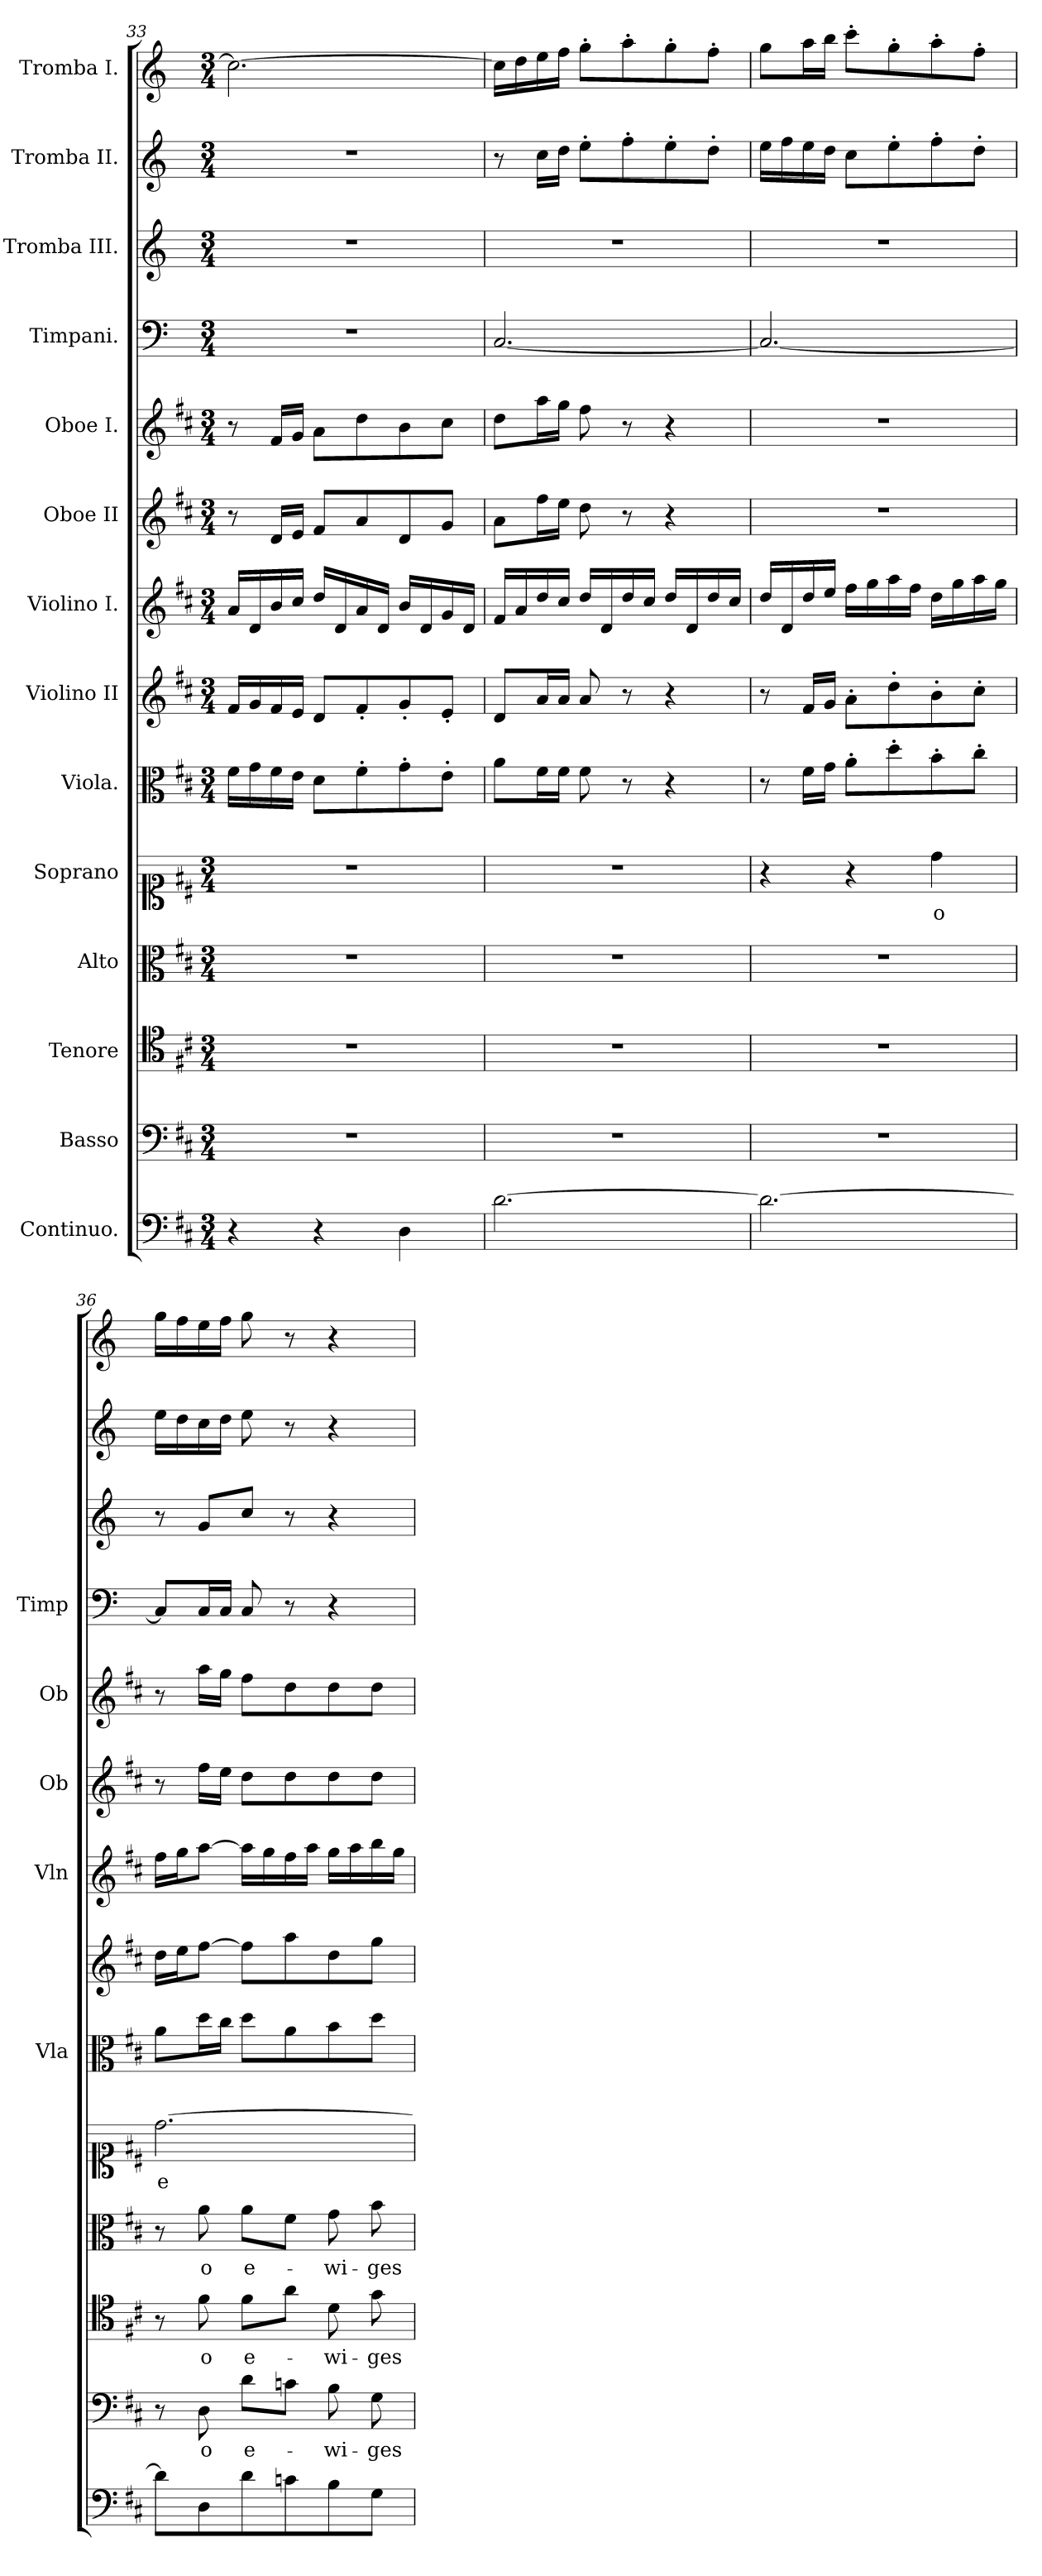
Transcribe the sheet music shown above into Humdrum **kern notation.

**kern	**kern	**text	**kern	**text	**kern	**text	**kern	**text	**kern	**kern	**kern	**kern	**kern	**kern	**kern	**kern	**kern
*part14	*part13	*part13	*part12	*part12	*part11	*part11	*part10	*part10	*part9	*part8	*part7	*part6	*part5	*part4	*part3	*part2	*part1
*staff14	*staff13	*staff13	*staff12	*staff12	*staff11	*staff11	*staff10	*staff10	*staff9	*staff8	*staff7	*staff6	*staff5	*staff4	*staff3	*staff2	*staff1
*I"Continuo.	*I"Basso	*	*I"Tenore	*	*I"Alto	*	*I"Soprano	*	*I"Viola.	*I"Violino II	*I"Violino I.	*I"Oboe II	*I"Oboe I.	*I"Timpani.	*I"Tromba III.	*I"Tromba II.	*I"Tromba I.
*	*	*	*	*	*	*	*	*	*I'Vla	*	*I'Vln	*I'Ob	*I'Ob	*I'Timp	*	*	*
*clefF4	*clefF4	*	*clefC4	*	*clefC3	*	*clefC1	*	*clefC3	*clefG2	*clefG2	*clefG2	*clefG2	*clefF4	*clefG2	*clefG2	*clefG2
*	*	*	*	*	*	*	*	*	*	*	*	*	*	*ITrd-1c-2	*ITrd-1c-2	*ITrd-1c-2	*ITrd-1c-2
*k[f#c#]	*k[f#c#]	*	*k[f#c#]	*	*k[f#c#]	*	*k[f#c#]	*	*k[f#c#]	*k[f#c#]	*k[f#c#]	*k[f#c#]	*k[f#c#]	*k[f#c#]	*k[f#c#]	*k[f#c#]	*k[f#c#]
*M3/4	*M3/4	*	*M3/4	*	*M3/4	*	*M3/4	*	*M3/4	*M3/4	*M3/4	*M3/4	*M3/4	*M3/4	*M3/4	*M3/4	*M3/4
=33	=33	=33	=33	=33	=33	=33	=33	=33	=33	=33	=33	=33	=33	=33	=33	=33	=33
4r	2.r	.	2.r	.	2.r	.	2.r	.	16f#\LL	16f#/LL	16a/LL	8r	8r	2.r	2.r	2.r	2.dd\_
.	.	.	.	.	.	.	.	.	16g\	16g/	16d/	.	.	.	.	.	.
.	.	.	.	.	.	.	.	.	16f#\	16f#/	16b/	16d/LL	16f#/LL	.	.	.	.
.	.	.	.	.	.	.	.	.	16e\JJ	16e/JJ	16cc#/JJ	16e/JJ	16g/JJ	.	.	.	.
4r	.	.	.	.	.	.	.	.	8d\L	8d/L	16dd/LL	8f#/L	8a\L	.	.	.	.
.	.	.	.	.	.	.	.	.	.	.	16d/	.	.	.	.	.	.
.	.	.	.	.	.	.	.	.	8f#'\	8f#'/	16a/	8a/	8dd\	.	.	.	.
.	.	.	.	.	.	.	.	.	.	.	16d/JJ	.	.	.	.	.	.
4D\	.	.	.	.	.	.	.	.	8g'\	8g'/	16b/LL	8d/	8b\	.	.	.	.
.	.	.	.	.	.	.	.	.	.	.	16d/	.	.	.	.	.	.
.	.	.	.	.	.	.	.	.	8e'\J	8e'/J	16g/	8g/J	8cc#\J	.	.	.	.
.	.	.	.	.	.	.	.	.	.	.	16d/JJ	.	.	.	.	.	.
=34	=34	=34	=34	=34	=34	=34	=34	=34	=34	=34	=34	=34	=34	=34	=34	=34	=34
[2.d\	2.r	.	2.r	.	2.r	.	2.r	.	8a\L	8d/L	16f#/LL	8a\L	8dd\L	[2.D/	2.r	8r	16dd\LL]
.	.	.	.	.	.	.	.	.	.	.	16a/	.	.	.	.	.	16ee\
.	.	.	.	.	.	.	.	.	16f#\L	16a/L	16dd/	16ff#\L	16aa\L	.	.	16dd\LL	16ff#\
.	.	.	.	.	.	.	.	.	16f#\JJ	16a/JJ	16cc#/JJ	16ee\JJ	16gg\JJ	.	.	16ee\JJ	16gg\JJ
.	.	.	.	.	.	.	.	.	8f#\	8a/	16dd/LL	8dd\	8ff#\	.	.	8ff#'\L	8aa'\L
.	.	.	.	.	.	.	.	.	.	.	16d/	.	.	.	.	.	.
.	.	.	.	.	.	.	.	.	8r	8r	16dd/	8r	8r	.	.	8gg'\	8bb'\
.	.	.	.	.	.	.	.	.	.	.	16cc#/JJ	.	.	.	.	.	.
.	.	.	.	.	.	.	.	.	4r	4r	16dd/LL	4r	4r	.	.	8ff#'\	8aa'\
.	.	.	.	.	.	.	.	.	.	.	16d/	.	.	.	.	.	.
.	.	.	.	.	.	.	.	.	.	.	16dd/	.	.	.	.	8ee'\J	8gg'\J
.	.	.	.	.	.	.	.	.	.	.	16cc#/JJ	.	.	.	.	.	.
!!LO:PB:g=z
=35	=35	=35	=35	=35	=35	=35	=35	=35	=35	=35	=35	=35	=35	=35	=35	=35	=35
2.d\_	2.r	.	2.r	.	2.r	.	4r	.	8r	8r	16dd/LL	2.r	2.r	2.D/_	2.r	16ff#\LL	8aa\L
.	.	.	.	.	.	.	.	.	.	.	16d/	.	.	.	.	16gg\	.
.	.	.	.	.	.	.	.	.	16f#\LL	16f#/LL	16dd/	.	.	.	.	16ff#\	16bb\L
.	.	.	.	.	.	.	.	.	16g\JJ	16g/JJ	16ee/JJ	.	.	.	.	16ee\JJ	16ccc#\JJ
.	.	.	.	.	.	.	4r	.	8a'\L	8a'\L	16ff#\LL	.	.	.	.	8dd\L	8ddd'\L
.	.	.	.	.	.	.	.	.	.	.	16gg\	.	.	.	.	.	.
.	.	.	.	.	.	.	.	.	8dd'\	8dd'\	16aa\	.	.	.	.	8ff#'\	8aa'\
.	.	.	.	.	.	.	.	.	.	.	16ff#\JJ	.	.	.	.	.	.
!	!	!	!	!	!	!	!	!LO:LY:b	!	!	!	!	!	!	!	!	!
.	.	.	.	.	.	.	4dd\	-o	8b'\	8b'\	16dd\LL	.	.	.	.	8gg'\	8bb'\
.	.	.	.	.	.	.	.	.	.	.	16gg\	.	.	.	.	.	.
.	.	.	.	.	.	.	.	.	8cc#'\J	8cc#'\J	16aa\	.	.	.	.	8ee'\J	8gg'\J
.	.	.	.	.	.	.	.	.	.	.	16gg\JJ	.	.	.	.	.	.
=36	=36	=36	=36	=36	=36	=36	=36	=36	=36	=36	=36	=36	=36	=36	=36	=36	=36
!	!	!	!	!	!	!	!	!LO:LY:b	!	!	!	!	!	!	!	!	!
8d\L]	8r	.	8r	.	8r	.	[2.dd\	e-	8a\L	16dd\LL	16ff#\LL	8r	8r	8D/L]	8r	16ff#\LL	16aa\LL
.	.	.	.	.	.	.	.	.	.	16ee\J	16gg\J	.	.	.	.	16ee\	16gg\
!	!	!LO:LY:b	!	!LO:LY:b	!	!LO:LY:b	!	!	!	!	!	!	!	!	!	!	!
8D\	8D\	o	8f#\	o	8a\	-o	.	.	16dd\L	[8ff#\J	[8aa\J	16ff#\LL	16aa\LL	16D/L	8a/L	16dd\	16ff#\
.	.	.	.	.	.	.	.	.	16cc#\JJ	.	.	16ee\JJ	16gg\JJ	16D/JJ	.	16ee\JJ	16gg\JJ
!	!	!LO:LY:b	!	!LO:LY:b	!	!LO:LY:b	!	!	!	!	!	!	!	!	!	!	!
8d\	8d\L	e-	8f#\L	e-	8a\L	e-	.	.	8dd\L	8ff#\L]	16aa\LL]	8dd\L	8ff#\L	8D/	8dd/J	8ff#\	8aa\
.	.	.	.	.	.	.	.	.	.	.	16gg\	.	.	.	.	.	.
8cn\	8cn\J	.	8a\J	.	8f#\J	.	.	.	8a\	8aa\	16ff#\	8dd\	8dd\	8r	8r	8r	8r
.	.	.	.	.	.	.	.	.	.	.	16aa\JJ	.	.	.	.	.	.
!	!	!LO:LY:b	!	!LO:LY:b	!	!LO:LY:b	!	!	!	!	!	!	!	!	!	!	!
8B\	8B\	wi-	8d\	-wi-	8g\	-wi-	.	.	8b\	8dd\	16gg\LL	8dd\	8dd\	4r	4r	4r	4r
.	.	.	.	.	.	.	.	.	.	.	16aa\	.	.	.	.	.	.
!	!	!LO:LY:b	!	!LO:LY:b	!	!LO:LY:b	!	!	!	!	!	!	!	!	!	!	!
8G\J	8G\	-ges	8g\	-ges	8b\	-ges	.	.	8dd\J	8gg\J	16bb\	8dd\J	8dd\J	.	.	.	.
.	.	.	.	.	.	.	.	.	.	.	16gg\JJ	.	.	.	.	.	.
=	=	=	=	=	=	=	=	=	=	=	=	=	=	=	=	=	=
*-	*-	*-	*-	*-	*-	*-	*-	*-	*-	*-	*-	*-	*-	*-	*-	*-	*-
